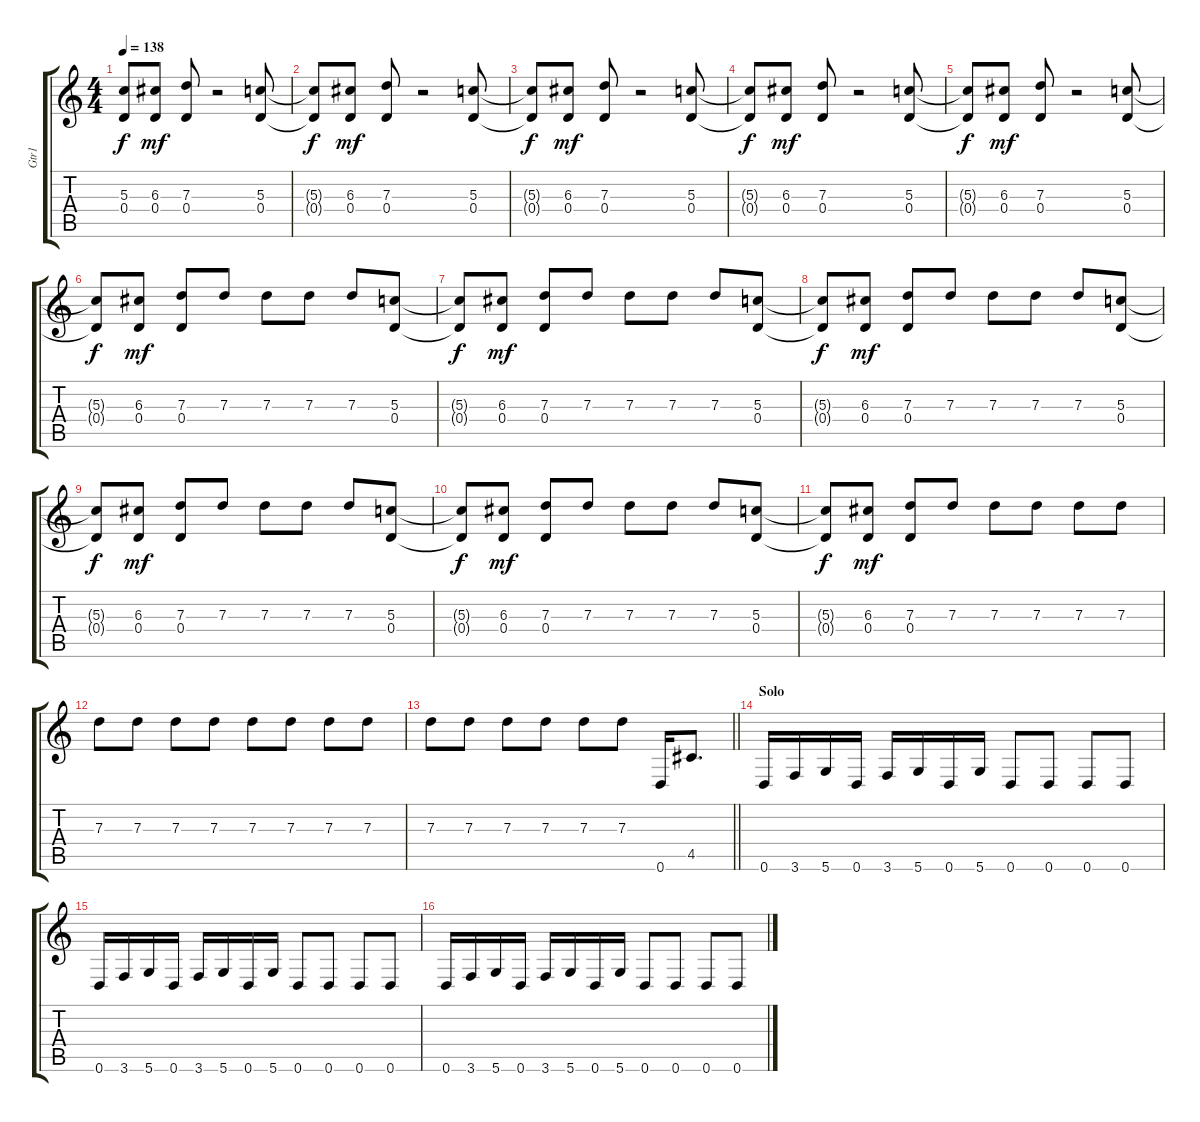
\track ("Gtr1" "Gtr1") {instrument distortionguitar}
\staff {score tabs}
\tuning (E4 B3 G3 D3 A2 D2) {hide}
\ts (4 4)
\tempo 138
\clef g2
\ks c
(5.3{t} 0.4{t}).8{dy f} (6.3 0.4).8{dy mf} (7.3 0.4).8 r.2 (5.3 0.4).8 |
(5.3{t} 0.4{t}).8{dy f} (6.3 0.4).8{dy mf} (7.3 0.4).8 r.2 (5.3 0.4).8 |
(5.3{t} 0.4{t}).8{dy f} (6.3 0.4).8{dy mf} (7.3 0.4).8 r.2 (5.3 0.4).8 |
(5.3{t} 0.4{t}).8{dy f} (6.3 0.4).8{dy mf} (7.3 0.4).8 r.2 (5.3 0.4).8 |
(5.3{t} 0.4{t}).8{dy f} (6.3 0.4).8{dy mf} (7.3 0.4).8 r.2 (5.3 0.4).8 |
(5.3{t} 0.4{t}).8{dy f} (6.3 0.4).8{dy mf} (7.3 0.4).8 7.3.8 7.3.8 7.3.8 7.3.8 (5.3 0.4).8 |
(5.3{t} 0.4{t}).8{dy f} (6.3 0.4).8{dy mf} (7.3 0.4).8 7.3.8 7.3.8 7.3.8 7.3.8 (5.3 0.4).8 |
(5.3{t} 0.4{t}).8{dy f} (6.3 0.4).8{dy mf} (7.3 0.4).8 7.3.8 7.3.8 7.3.8 7.3.8 (5.3 0.4).8 |
(5.3{t} 0.4{t}).8{dy f} (6.3 0.4).8{dy mf} (7.3 0.4).8 7.3.8 7.3.8 7.3.8 7.3.8 (5.3 0.4).8 |
(5.3{t} 0.4{t}).8{dy f} (6.3 0.4).8{dy mf} (7.3 0.4).8 7.3.8 7.3.8 7.3.8 7.3.8 (5.3 0.4).8 |
(5.3{t} 0.4{t}).8{dy f} (6.3 0.4).8{dy mf} (7.3 0.4).8 7.3.8 7.3.8 7.3.8 7.3.8 7.3.8 |
7.3.8 7.3.8 7.3.8 7.3.8 7.3.8 7.3.8 7.3.8 7.3.8 |
\barLineRight lightlight
7.3.8 7.3.8 7.3.8 7.3.8 7.3.8 7.3.8 0.6.16 4.5.8{d} |
\section ("" "Solo")
0.6.16 3.6.16 5.6.16 0.6.16 3.6.16 5.6.16 0.6.16 5.6.16 0.6.8 0.6.8 0.6.8 0.6.8 |
0.6.16 3.6.16 5.6.16 0.6.16 3.6.16 5.6.16 0.6.16 5.6.16 0.6.8 0.6.8 0.6.8 0.6.8 |
0.6.16 3.6.16 5.6.16 0.6.16 3.6.16 5.6.16 0.6.16 5.6.16 0.6.8 0.6.8 0.6.8 0.6.8
